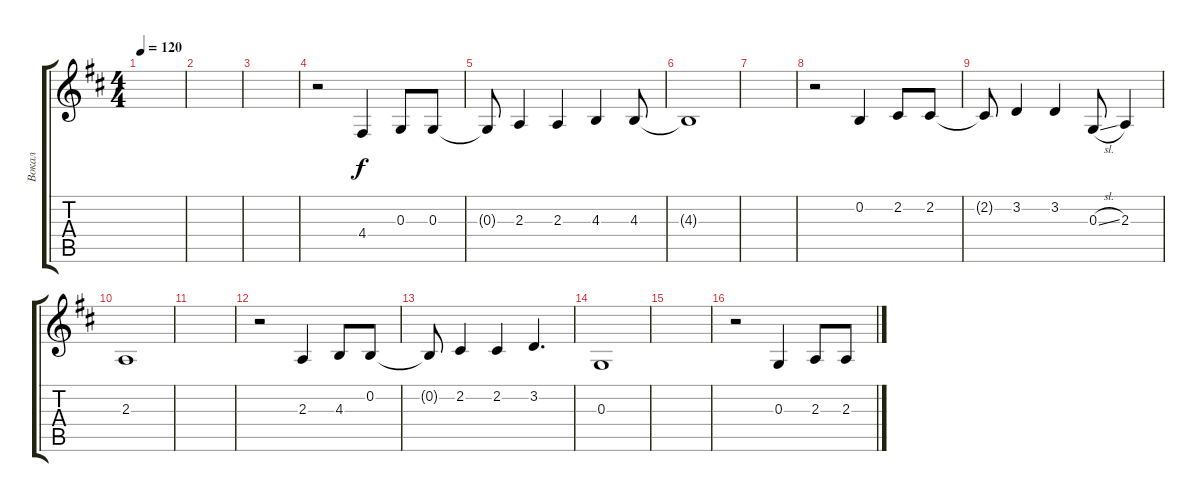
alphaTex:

\track ("Вокал" "Вокал") {instrument clarinet}
\staff {score tabs}
\tuning (E4 B3 G3 D3 A2 E2) {hide}
\ts (4 4)
\tempo 120
\clef g2
\ks bminor
|
|
|
\ks d
r.2 4.4.4 0.3.8 0.3.8 |
0.3{t}.8 2.3.4 2.3.4 4.3.4 4.3.8 |
\ks bminor
4.3{t}.1 |
|
r.2 0.2.4 2.2.8 2.2.8 |
\ks d
2.2{t}.8 3.2.4 3.2.4 0.3{sl}.8 2.3.4 |
\ks bminor
2.3.1 |
|
\ks d
r.2 2.3.4 4.3.8 0.2.8 |
0.2{t}.8 2.2.4 2.2.4 3.2.4{d} |
\ks bminor
0.3.1 |
|
r.2 0.3.4 2.3.8 2.3.8
